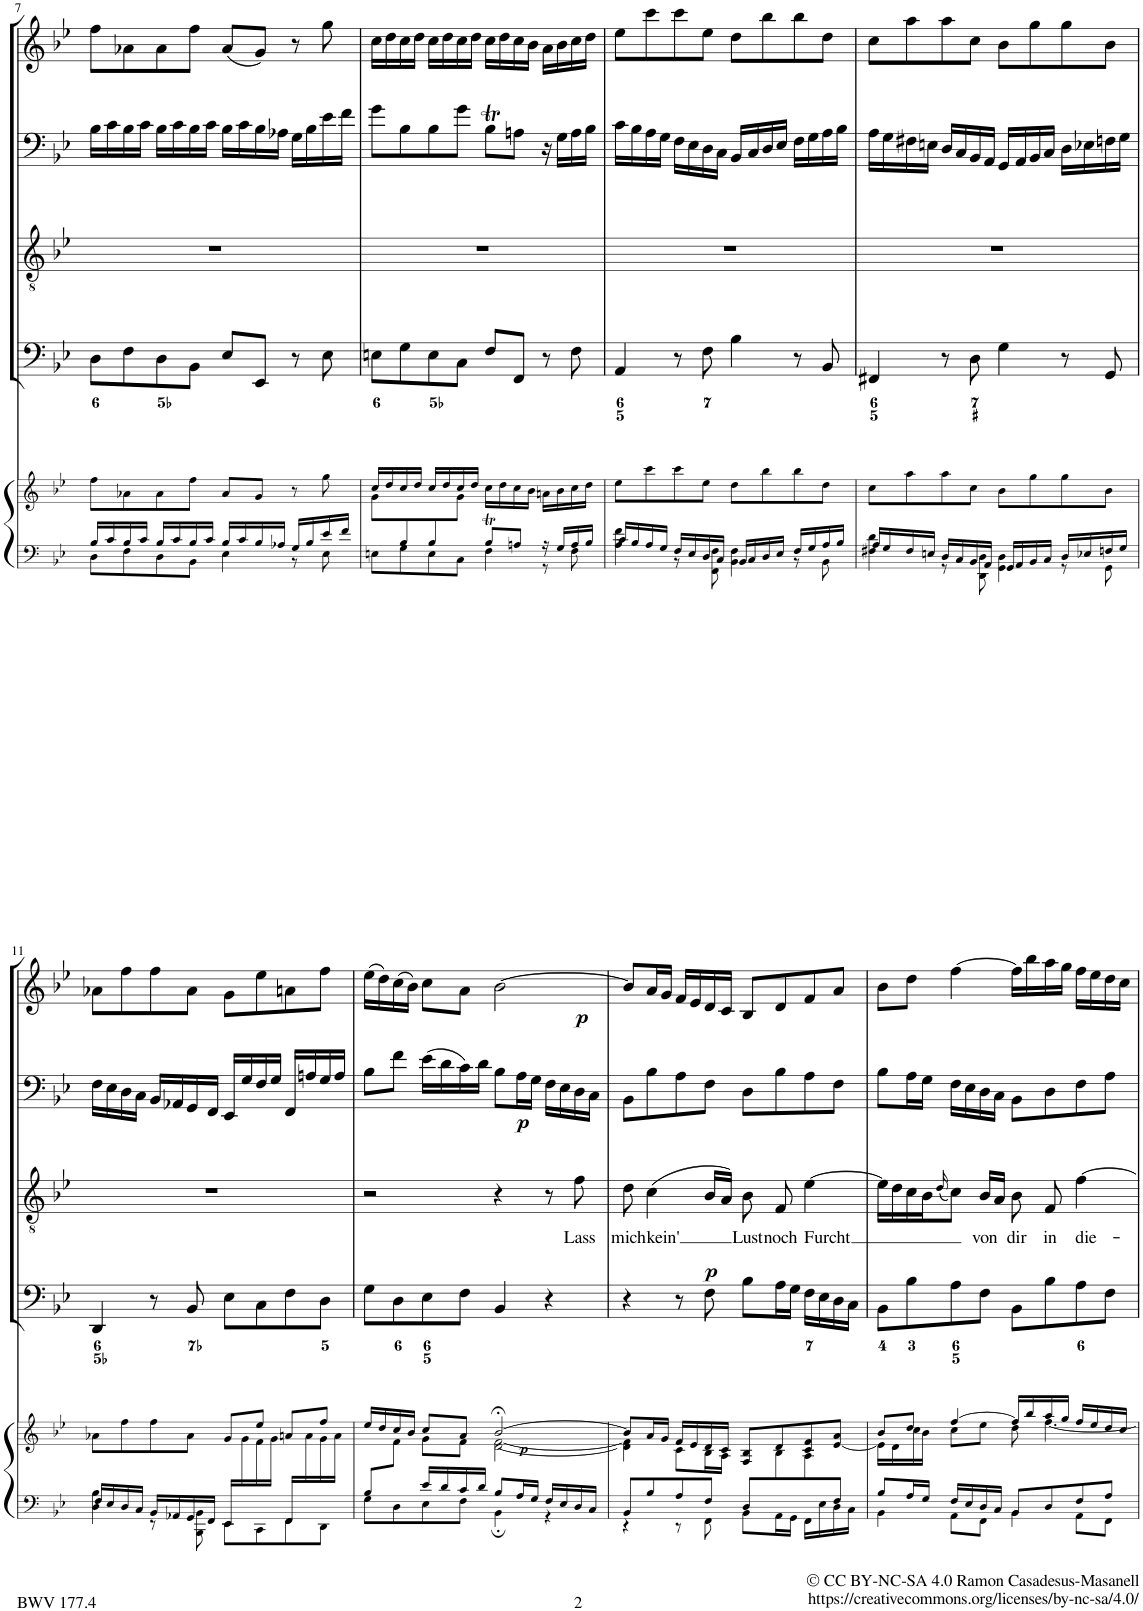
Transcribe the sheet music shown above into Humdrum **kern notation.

**kern	**kern	**dynam	**kern	**dynam	**kern	**text	**kern	**dynam	**kern	**dynam
*part5	*part5	*part5	*part4	*part4	*part3	*part3	*part2	*part2	*part1	*part1
*staff6	*staff5	*staff5/6	*staff4	*staff4	*staff3	*staff3	*staff2	*staff2	*staff1	*staff1
*I"Piano reduction	*	*	*I"Continuo	*	*I"Tenore	*	*I"Fagotto obligato	*	*I"Violino concertante	*
*I'Pno	*	*	*	*	*	*	*	*	*I'Vln	*
!!LO:PB:g=z
*clefF4	*clefG2	*	*clefF4	*	*clefGv2	*	*clefF4	*	*clefG2	*
*k[b-e-]	*k[b-e-]	*	*k[b-e-]	*	*k[b-e-]	*	*k[b-e-]	*	*k[b-e-]	*
*M4/4	*M4/4	*	*M4/4	*	*M4/4	*	*M4/4	*	*M4/4	*
*met(c)	*met(c)	*	*met(c)	*	*met(c)	*	*met(c)	*	*met(c)	*
=7	=7	=7	=7	=7	=7	=7	=7	=7	=7	=7
*^	*	*	*	*	*	*	*	*	*	*
16B-/LL	8D\L	8ff\L	.	8D\L	.	1r	.	16B-\LL	.	8ff\L	.
16c/	.	.	.	.	.	.	.	16c\	.	.	.
16B-/	8F\	8a-X\	.	8F\	.	.	.	16B-\	.	8a-X\	.
16c/JJ	.	.	.	.	.	.	.	16c\JJ	.	.	.
16B-/LL	8D\	8a-\	.	8D\	.	.	.	16B-\LL	.	8a-\	.
16c/	.	.	.	.	.	.	.	16c\	.	.	.
16B-/	8BB-\J	8ff\J	.	8BB-\J	.	.	.	16B-\	.	8ff\J	.
16c/JJ	.	.	.	.	.	.	.	16c\JJ	.	.	.
16B-/LL	4E-\	8a-/L	.	8E-/L	.	.	.	16B-\LL	.	(8a-/L	.
16c/	.	.	.	.	.	.	.	16c\	.	.	.
16B-/	.	8g/J	.	8EE-/J	.	.	.	16B-\	.	8g/J)	.
16A-X/JJ	.	.	.	.	.	.	.	16A-X\JJ	.	.	.
16G/LL	8r	8r	.	8r	.	.	.	16G\LL	.	8r	.
16B-/	.	.	.	.	.	.	.	16B-\	.	.	.
16e-/	8E-\	8gg\	.	8E-\	.	.	.	16e-\	.	8gg\	.
16f/JJ	.	.	.	.	.	.	.	16f\JJ	.	.	.
=8	=8	=8	=8	=8	=8	=8	=8	=8	=8	=8	=8
*	*	*^	*	*	*	*	*	*	*	*	*
8ryy	8En\L	16cc/LL	8g\L	.	8En\L	.	1r	.	8g\L	.	16cc\LL	.
.	.	16dd/	.	.	.	.	.	.	.	.	16dd\	.
8B-/	8G\	16cc/	4ryy	.	8G\	.	.	.	8B-\	.	16cc\	.
.	.	16dd/JJ	.	.	.	.	.	.	.	.	16dd\JJ	.
8B-/	8E\	16cc/LL	.	.	8E\	.	.	.	8B-\	.	16cc\LL	.
.	.	16dd/	.	.	.	.	.	.	.	.	16dd\	.
8ryy	8C\J	16cc/	8g\J	.	8C\J	.	.	.	8g\J	.	16cc\	.
.	.	16dd/JJ	.	.	.	.	.	.	.	.	16dd\JJ	.
8B-T/L	4F\	16cc\LL	2ryy	.	8F/L	.	.	.	8B-T\L	.	16cc\LL	.
.	.	16dd\	.	.	.	.	.	.	.	.	16dd\	.
8An/J	.	16cc\	.	.	8FF/J	.	.	.	8An\J	.	16cc\	.
.	.	16b-\JJ	.	.	.	.	.	.	.	.	16b-\JJ	.
16r	8r	16an\LL	.	.	8r	.	.	.	16r	.	16a\LL	.
16G/LL	.	16b-\	.	.	.	.	.	.	16G\LL	.	16b-\	.
16A/	8F\	16cc\	.	.	8F\	.	.	.	16A\	.	16cc\	.
16B-/JJ	.	16dd\JJ	.	.	.	.	.	.	16B-\JJ	.	16dd\JJ	.
*	*	*v	*v	*	*	*	*	*	*	*	*	*
=9	=9	=9	=9	=9	=9	=9	=9	=9	=9	=9	=9
16c/LL	4A\ 4f\	8ee-\L	.	4AA/	.	1r	.	16c\LL	.	8ee-\L	.
16B-/	.	.	.	.	.	.	.	16B-\	.	.	.
16A/	.	8ccc\	.	.	.	.	.	16A\	.	8ccc\	.
16G/JJ	.	.	.	.	.	.	.	16G\JJ	.	.	.
16F/LL	8r	8ccc\	.	8r	.	.	.	16F\LL	.	8ccc\	.
16E-/	.	.	.	.	.	.	.	16E-\	.	.	.
16D/	8FF\ 8F\	8ee-\J	.	8F\	.	.	.	16D\	.	8ee-\J	.
16C/JJ	.	.	.	.	.	.	.	16C\JJ	.	.	.
16BB-/LL	4BB-\ 4F\	8dd\L	.	4B-\	.	.	.	16BB-/LL	.	8dd\L	.
16C/	.	.	.	.	.	.	.	16C/	.	.	.
16D/	.	8bb-\	.	.	.	.	.	16D/	.	8bb-\	.
16E-/JJ	.	.	.	.	.	.	.	16E-/JJ	.	.	.
16F/LL	8r	8bb-\	.	8r	.	.	.	16F\LL	.	8bb-\	.
16G/	.	.	.	.	.	.	.	16G\	.	.	.
16A/	8BB-\	8dd\J	.	8BB-/	.	.	.	16A\	.	8dd\J	.
16B-/JJ	.	.	.	.	.	.	.	16B-\JJ	.	.	.
=10	=10	=10	=10	=10	=10	=10	=10	=10	=10	=10	=10
16A/LL	4F#X\ 4d\	8cc\L	.	4FF#X/	.	1r	.	16A\LL	.	8cc\L	.
16G/	.	.	.	.	.	.	.	16G\	.	.	.
16F#/	.	8aa\	.	.	.	.	.	16F#X\	.	8aa\	.
16En/JJ	.	.	.	.	.	.	.	16En\JJ	.	.	.
16D/LL	8r	8aa\	.	8r	.	.	.	16D/LL	.	8aa\	.
16C/	.	.	.	.	.	.	.	16C/	.	.	.
16BB-/	8DD\ 8D\	8cc\J	.	8D\	.	.	.	16BB-/	.	8cc\J	.
16AA/JJ	.	.	.	.	.	.	.	16AA/JJ	.	.	.
16GG/LL	4GG\ 4D\	8b-\L	.	4G\	.	.	.	16GG/LL	.	8b-\L	.
16AA/	.	.	.	.	.	.	.	16AA/	.	.	.
16BB-/	.	8gg\	.	.	.	.	.	16BB-/	.	8gg\	.
16C/JJ	.	.	.	.	.	.	.	16C/JJ	.	.	.
16D/LL	8r	8gg\	.	8r	.	.	.	16D\LL	.	8gg\	.
16E-X/	.	.	.	.	.	.	.	16E-X\	.	.	.
16Fn/	8GG\	8b-\J	.	8GG/	.	.	.	16Fn\	.	8b-\J	.
16G/JJ	.	.	.	.	.	.	.	16G\JJ	.	.	.
!!LO:LB:g=z
=11	=11	=11	=11	=11	=11	=11	=11	=11	=11	=11	=11
*	*	*^	*	*	*	*	*	*	*	*	*
16F/LL	4D\ 4B-\	8a-X\L	16ryy	.	4DD/	.	1r	.	16F\LL	.	8a-X\L	.
*	*	*v	*v	*	*	*	*	*	*	*	*	*
16E-/	.	.	.	.	.	.	.	16E-\	.	.	.
16D/	.	8ff\	.	.	.	.	.	16D\	.	8ff\	.
16C/JJ	.	.	.	.	.	.	.	16C\JJ	.	.	.
16BB-/LL	8r	8ff\	.	8r	.	.	.	16BB-/LL	.	8ff\	.
16AA-X/	.	.	.	.	.	.	.	16AA-X/	.	.	.
16GG/	8BBB-\ 8BB-\	8a-\J	.	8BB-/	.	.	.	16GG/	.	8a-\J	.
16FF/JJ	.	.	.	.	.	.	.	16FF/JJ	.	.	.
16EE-/LL	8EE-\L	8g/L	.	8E-\L	.	.	.	16EE-/LL	.	8g\L	.
*	*	*^	*	*	*	*	*	*	*	*	*
8.ryy	.	.	16g\	.	.	.	.	.	16G/	.	.	.
.	8CC\	8ee-/J	16f\	.	8C\	.	.	.	16F/	.	8ee-\	.
.	.	.	16g\JJ	.	.	.	.	.	16G/JJ	.	.	.
16FF/LL	8FF\	8an/L	16ryy	.	8F\	.	.	.	16FF/LL	.	8an\	.
8.ryy	.	.	16an\	.	.	.	.	.	16An/	.	.	.
.	8DD\J	8ff/J	16g\	.	8D\J	.	.	.	16G/	.	8ff\J	.
.	.	.	16a\JJ	.	.	.	.	.	16A/JJ	.	.	.
=12	=12	=12	=12	=12	=12	=12	=12	=12	=12	=12	=12	=12
*	*	*^	*^	*	*	*	*	*	*	*	*	*
8B-/L	8G\L	16ee-/LL	4ryy	8ryy	2ryy	.	8G\L	.	2r	.	8B-\L	.	(16ee-\LL	.
.	.	16dd/	.	.	.	.	.	.	.	.	.	.	16dd\)	.
8ryy	8D\	16cc/	.	8f\J	.	.	8D\	.	.	.	8f\J	.	(16cc\	.
.	.	16b-/JJ	.	.	.	.	.	.	.	.	.	.	16b-\JJ)	.
16e-/LL	8E-\	8cc/L	8g\L	2.ryy	.	.	8E-\	.	.	.	(16e-\LL	.	8cc\L	.
16d/	.	.	.	.	.	.	.	.	.	.	16d\	.	.	.
16c/	8F\J	8a/J	8f\J	.	.	.	8F\J	.	.	.	16c\)	.	8a\J	.
16d/JJ	.	.	.	.	.	.	.	.	.	.	16d\JJ	.	.	.
!	!	!	!	!	!	!	!	!	!	!	!	!	!	!LO:DY:b
8B-/L	4BB-;\	[2b-;</	[2d\ [2f\	.	8.ryy	.	4BB-/	.	4r	.	8B-\L	.	[2b-\	p
!	!	!	!	!	!	!	!	!	!	!	!	!LO:DY:b	!	!
16A/L	.	.	.	.	.	.	.	.	.	.	16A\L	p	.	.
!	!	!	!	!	!	!LO:DY:b	!	!	!	!	!	!	!	!
16G/JJ	.	.	.	.	4ryy	p	.	.	.	.	16G\JJ	.	.	.
16F/LL	4r	.	.	.	.	.	4r	.	8r	.	16F\LL	.	.	.
16E-/	.	.	.	.	.	.	.	.	.	.	16E-\	.	.	.
!	!	!	!	!	!	!	!	!	!	!LO:LY:b	!	!	!	!
16D/	.	.	.	.	.	.	.	.	8f\	Lass	16D\	.	.	.
16C/JJ	.	.	.	.	16ryy	.	.	.	.	.	16C\JJ	.	.	.
=13	=13	=13	=13	=13	=13	=13	=13	=13	=13	=13	=13	=13	=13	=13
!	!	!	!	!	!	!	!	!	!	!LO:LY:b	!	!	!	!
*	*	*	*	*v	*v	*	*	*	*	*	*	*	*	*
8BB-/L	4r	8b-/L]	4d\] 4f\]	8ryy	.	4r	.	8d\	mich	8BB-\L	.	8b-/L]	.
!	!	!	!	!	!	!	!	!	!LO:LY:b	!	!	!	!
*	*	*	*v	*v	*	*	*	*	*	*	*	*	*
8B-/	.	16a/L	.	.	.	.	(4c\	kein'	8B-\	.	16a/L	.
.	.	16g/JJ	.	.	.	.	.	.	.	.	16g/JJ	.
8A/	8r	16f/LL	8c\L	.	8r	.	.	.	8A\	.	16f/LL	.
.	.	16e-/	.	.	.	.	.	.	.	.	16e-/	.
!	!	!	!	!	!	!LO:DY:a	!	!	!	!	!	!
8F/J	8FF\	16d/	16B-\L	.	8F\	p	16B-/LL	.	8F\J	.	16d/	.
.	.	16c/JJ	16A\JJ	.	.	.	16A/JJ)	.	.	.	16c/JJ	.
!	!	!	!	!	!	!	!	!LO:LY:b	!	!	!	!
8D/L	8BB-\L	8F/ 8B-/L	2ryy	.	8B-\L	.	8B-\	Lust	8D\L	.	8B-/L	.
*	*	*	*^	*	*	*	*	*	*	*	*	*
!	!	!	!	!	!	!	!	!	!LO:LY:b	!	!	!	!
4ryy	16AA\L	8d/	.	8B-\	.	16A\L	.	8F/	noch	8B-\	.	8d/	.
.	16GG\JJ	.	.	.	.	16G\JJ	.	.	.	.	.	.	.
!	!	!	!	!	!	!	!	!	!LO:LY:b	!	!	!	!
.	16FF\LL	8c/ 8f/	.	8A\	.	16F\LL	.	[4e-\	Furcht	8A\	.	8f/	.
.	16E-\	.	.	.	.	16E-\	.	.	.	.	.	.	.
8F/J	16D\	[<8e-/ 8a/J	.	8ryy	.	16D\	.	.	.	8F\J	.	8a/J	.
.	16C\JJ	.	.	.	.	16C\JJ	.	.	.	.	.	.	.
*	*	*	*v	*v	*	*	*	*	*	*	*	*	*
=14	=14	=14	=14	=14	=14	=14	=14	=14	=14	=14	=14	=14
8B-/L	4BB-\	8b-/L	16e-\LL]	.	8BB-\L	.	16e-\LL]	.	8B-\L	.	8b-\L	.
.	.	.	16d\	.	.	.	16d\	.	.	.	.	.
16A/L	.	8dd/J	16cc\	.	8B-\	.	16c\	.	16A\L	.	8dd\J	.
16G/JJ	.	.	16b-\JJ	.	.	.	16B-\J	.	16G\JJ	.	.	.
.	.	.	.	.	.	.	(16qd/	.	.	.	.	.
16F/LL	8AA\L	[4ff/	8cc\L	.	8A\	.	8c\J)	.	16F\LL	.	[4ff\	.
16E-/	.	.	.	.	.	.	.	.	16E-\	.	.	.
!	!	!	!	!	!	!	!	!LO:LY:b	!	!	!	!
16D/	8FF\J	.	8ee-\J	.	8F\J	.	16B-/LL	von	16D\	.	.	.
16C/JJ	.	.	.	.	.	.	16A/JJ	.	16C\JJ	.	.	.
!	!	!	!	!	!	!	!	!LO:LY:b	!	!	!	!
8BB-/L	4BB-\	16ff/LL]	8dd\	.	8BB-\L	.	8B-\	dir	8BB-\L	.	16ff\LL]	.
.	.	16bb-/	.	.	.	.	.	.	.	.	16bb-\	.
!	!	!	!	!	!	!	!	!LO:LY:b	!	!	!	!
8D/	.	16aa/	[4.ff\	.	8B-\	.	8F/	in	8D\	.	16aa\	.
.	.	16gg/JJ	.	.	.	.	.	.	.	.	16gg\JJ	.
!	!	!	!	!	!	!	!	!LO:LY:b	!	!	!	!
8F/	8AA\L	16ff/LL	.	.	8A\	.	[4f\	die-	8F\	.	16ff\LL	.
.	.	16ee-/	.	.	.	.	.	.	.	.	16ee-\	.
8A/J	8FF\J	16dd/	.	.	8F\J	.	.	.	8A\J	.	16dd\	.
.	.	16cc/JJ	.	.	.	.	.	.	.	.	16cc\JJ	.
*v	*v	*	*	*	*	*	*	*	*	*	*	*
*	*v	*v	*	*	*	*	*	*	*	*	*
=	=	=	=	=	=	=	=	=	=	=
*-	*-	*-	*-	*-	*-	*-	*-	*-	*-	*-
